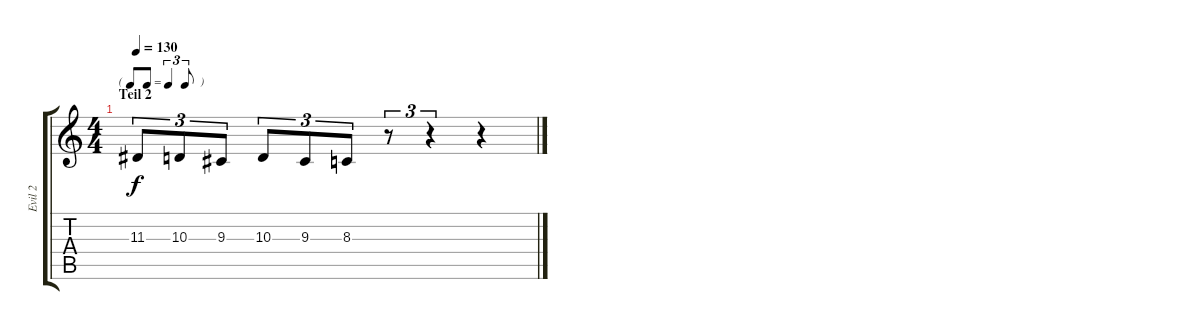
\track ("Evil 2" "Evil 2") {instrument frenchhorn}
\staff {score tabs}
\tuning (Db4 Ab3 E3 B2 Gb2 Db2) {hide}
\ts (4 4)
\tf triplet8th
\section ("" "Teil 2")
\tempo 130
\clef g2
\ks c
11.3.8{tu (3 2) dy f} 10.3.8{tu (3 2)} 9.3.8{tu (3 2)} 10.3.8{tu (3 2)} 9.3.8{tu (3 2)} 8.3.8{tu (3 2)} r.8{tu (3 2)} r.4{tu (3 2)} r.4
